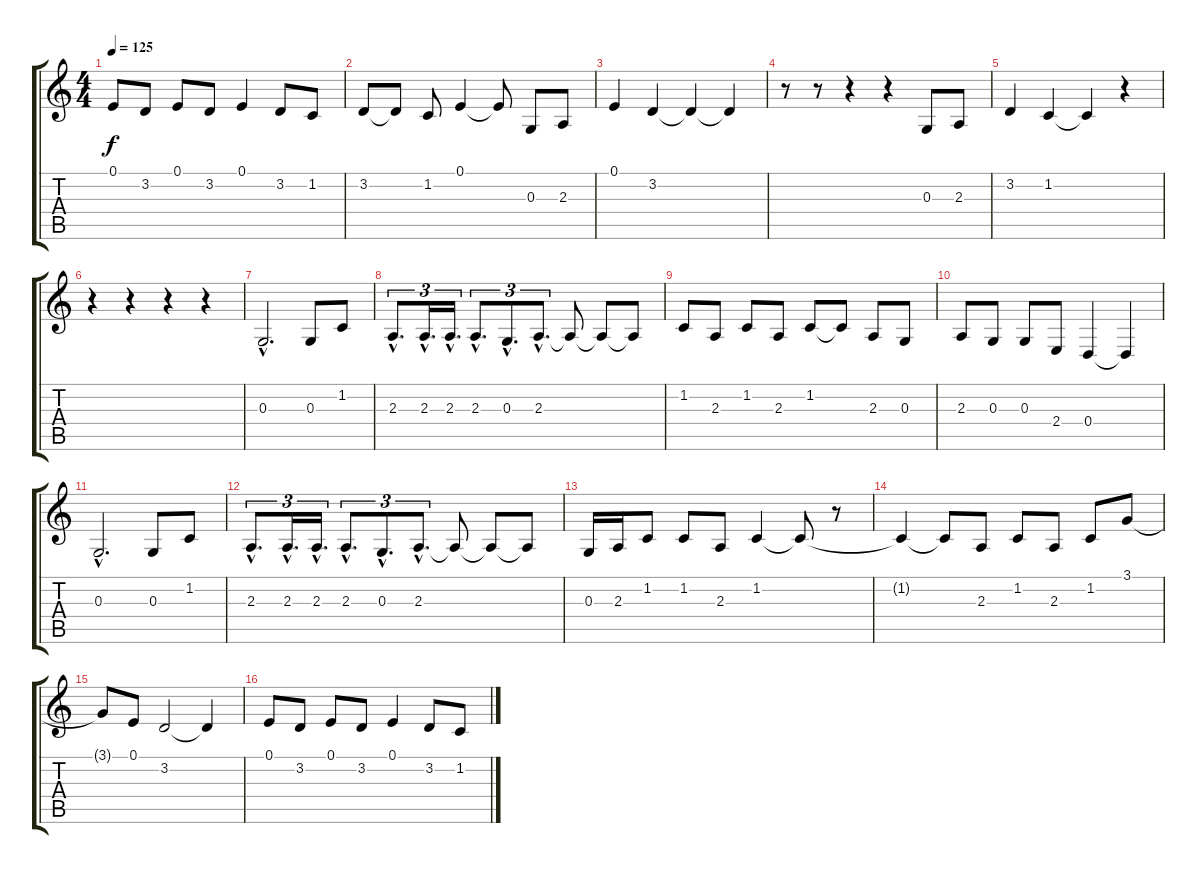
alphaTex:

\track "" {instrument oboe}
\staff {score tabs}
\tuning (E4 B3 G3 D3 A2 E2) {hide}
\ts (4 4)
\tempo 125
\clef g2
\ks c
0.1.8{txt "" dy f} 3.2.8 0.1.8 3.2.8 0.1.4 3.2.8 1.2.8 |
3.2.8{txt ""} 3.2{t}.8 1.2.8 0.1.4 0.1{t}.8 0.3.8 2.3.8 |
0.1.4{txt ""} 3.2.4 3.2{t}.4 3.2{t}.4 |
r.8 r.8 r.4 r.4 0.3.8{txt ""} 2.3.8 |
3.2.4{txt ""} 1.2.4 1.2{t}.4 r.4 |
r.4 r.4 r.4 r.4 |
0.3{hac}.2{d txt ""} 0.3.8 1.2.8 |
2.3{hac}.8{d tu (3 2) txt ""} 2.3{hac}.16{d tu (3 2)} 2.3{hac}.16{d tu (3 2)} 2.3{hac}.8{d tu (3 2)} 0.3{hac}.8{d tu (3 2)} 2.3{hac}.8{d tu (3 2)} 2.3{t}.8 2.3{t}.8 2.3{t}.8 |
1.2.8{txt ""} 2.3.8 1.2.8 2.3.8 1.2.8 1.2{t}.8 2.3.8 0.3.8 |
2.3.8{txt ""} 0.3.8 0.3.8 2.4.8 0.4.4 0.4{t}.4 |
0.3{hac}.2{d txt ""} 0.3.8 1.2.8 |
2.3{hac}.8{d tu (3 2) txt ""} 2.3{hac}.16{d tu (3 2)} 2.3{hac}.16{d tu (3 2)} 2.3{hac}.8{d tu (3 2)} 0.3{hac}.8{d tu (3 2)} 2.3{hac}.8{d tu (3 2)} 2.3{t}.8 2.3{t}.8 2.3{t}.8 |
0.3.16{txt ""} 2.3.16 1.2.8 1.2.8 2.3.8 1.2.4 1.2{t}.8 r.8 |
1.2{t}.4 1.2{t}.8 2.3.8{txt ""} 1.2.8 2.3.8 1.2.8 3.1.8 |
3.1{t}.8 0.1.8 3.2.2 3.2{t}.4 |
0.1.8{txt ""} 3.2.8 0.1.8 3.2.8 0.1.4 3.2.8 1.2.8
